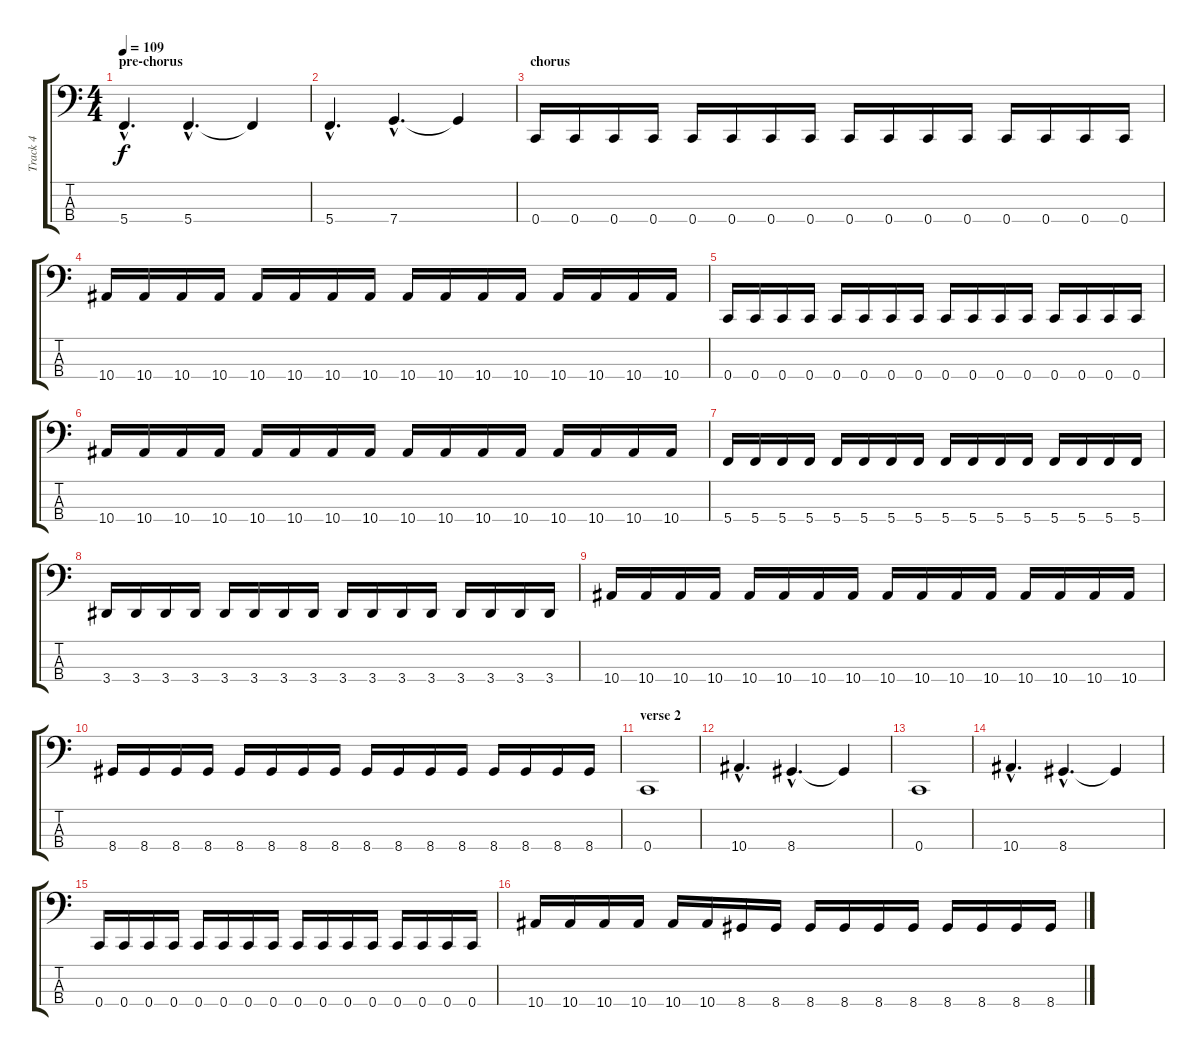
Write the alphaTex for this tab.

\track ("Track 4" "Track 4") {instrument electricbasspick}
\staff {score tabs}
\tuning (F2 C2 G1 C1) {hide}
\ts (4 4)
\section ("" "pre-chorus")
\tempo 109
\clef f4
\ks c
5.4{hac}.4{d dy f} 5.4{hac}.4{d} 5.4{t}.4 |
5.4{hac}.4{d} 7.4{hac}.4{d} 7.4{t}.4 |
\section ("" "chorus")
0.4.16 0.4.16 0.4.16 0.4.16 0.4.16 0.4.16 0.4.16 0.4.16 0.4.16 0.4.16 0.4.16 0.4.16 0.4.16 0.4.16 0.4.16 0.4.16 |
10.4.16 10.4.16 10.4.16 10.4.16 10.4.16 10.4.16 10.4.16 10.4.16 10.4.16 10.4.16 10.4.16 10.4.16 10.4.16 10.4.16 10.4.16 10.4.16 |
0.4.16 0.4.16 0.4.16 0.4.16 0.4.16 0.4.16 0.4.16 0.4.16 0.4.16 0.4.16 0.4.16 0.4.16 0.4.16 0.4.16 0.4.16 0.4.16 |
10.4.16 10.4.16 10.4.16 10.4.16 10.4.16 10.4.16 10.4.16 10.4.16 10.4.16 10.4.16 10.4.16 10.4.16 10.4.16 10.4.16 10.4.16 10.4.16 |
5.4.16 5.4.16 5.4.16 5.4.16 5.4.16 5.4.16 5.4.16 5.4.16 5.4.16 5.4.16 5.4.16 5.4.16 5.4.16 5.4.16 5.4.16 5.4.16 |
3.4.16 3.4.16 3.4.16 3.4.16 3.4.16 3.4.16 3.4.16 3.4.16 3.4.16 3.4.16 3.4.16 3.4.16 3.4.16 3.4.16 3.4.16 3.4.16 |
10.4.16 10.4.16 10.4.16 10.4.16 10.4.16 10.4.16 10.4.16 10.4.16 10.4.16 10.4.16 10.4.16 10.4.16 10.4.16 10.4.16 10.4.16 10.4.16 |
8.4.16 8.4.16 8.4.16 8.4.16 8.4.16 8.4.16 8.4.16 8.4.16 8.4.16 8.4.16 8.4.16 8.4.16 8.4.16 8.4.16 8.4.16 8.4.16 |
\section ("" "verse 2")
0.4.1 |
10.4{hac}.4{d} 8.4{hac}.4{d} 8.4{t}.4 |
0.4.1 |
10.4{hac}.4{d} 8.4{hac}.4{d} 8.4{t}.4 |
0.4.16 0.4.16 0.4.16 0.4.16 0.4.16 0.4.16 0.4.16 0.4.16 0.4.16 0.4.16 0.4.16 0.4.16 0.4.16 0.4.16 0.4.16 0.4.16 |
10.4.16 10.4.16 10.4.16 10.4.16 10.4.16 10.4.16 8.4.16 8.4.16 8.4.16 8.4.16 8.4.16 8.4.16 8.4.16 8.4.16 8.4.16 8.4.16
